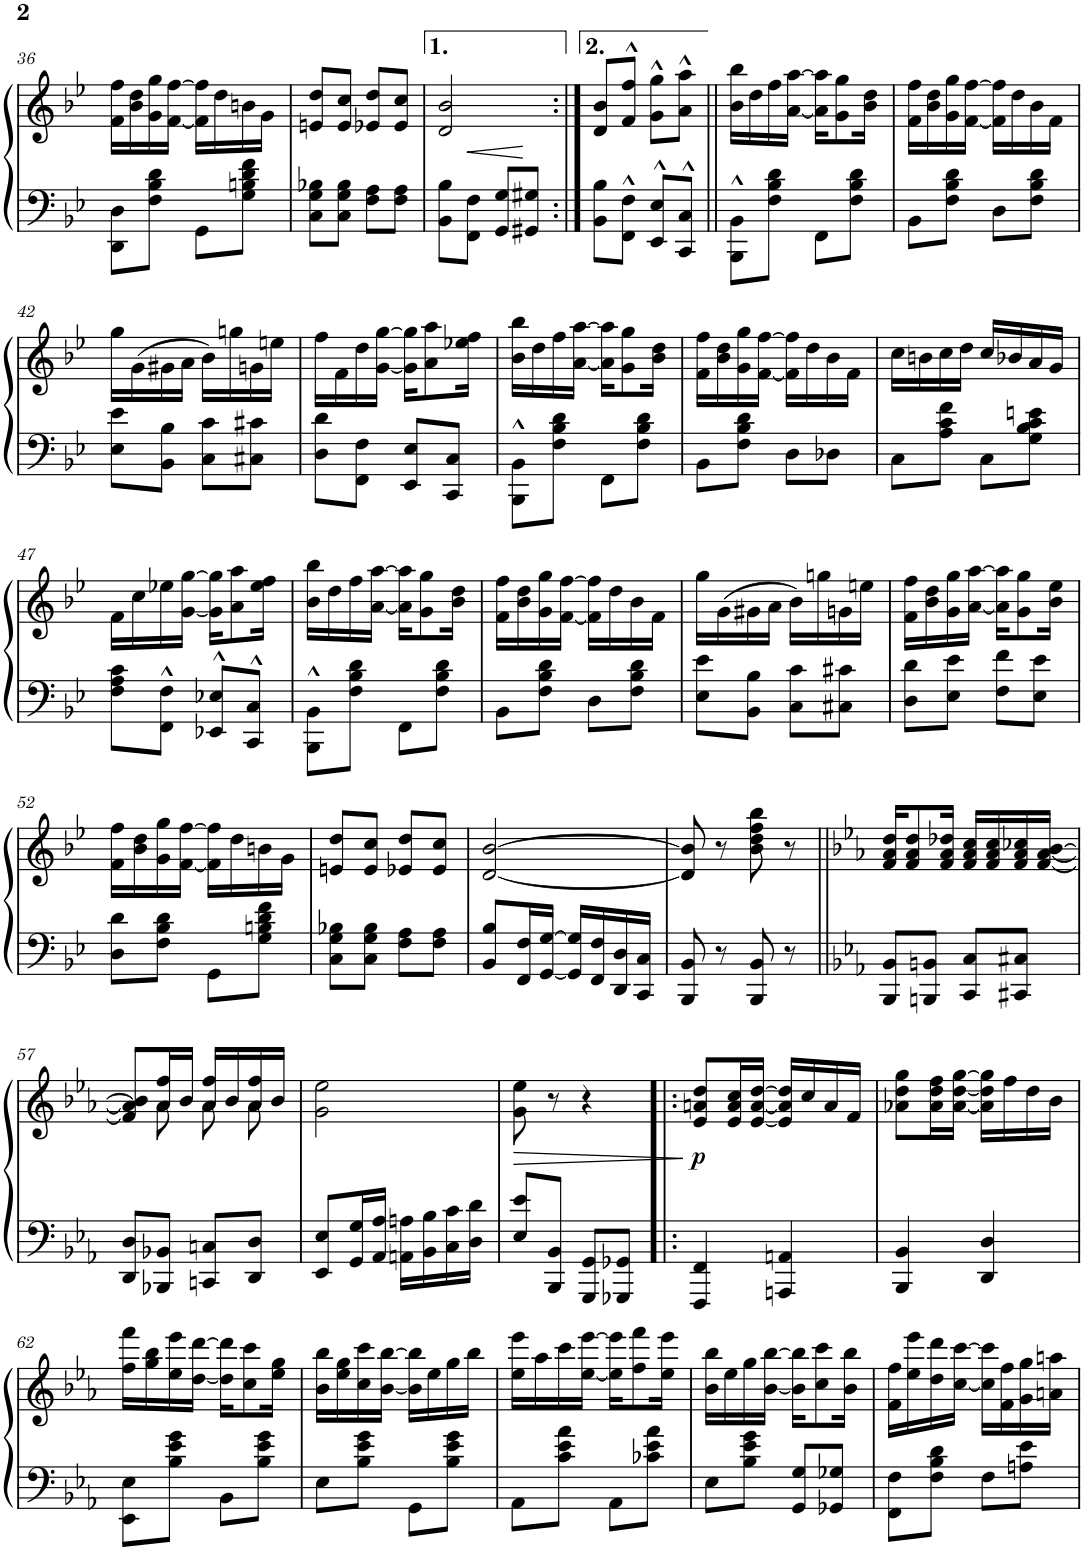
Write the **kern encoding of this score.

**kern	**kern	**dynam
*part1	*part1	*part1
*staff2	*staff1	*staff1/2
*I"Piano	*	*
*I'Pno.	*	*
!!LO:PB:g=z
*clefF4	*clefG2	*
*k[b-e-]	*k[b-e-]	*
*M2/4	*M2/4	*
=36	=36	=36
8DD\ 8D\L	16f\ 16ff\LL	.
.	16b-\ 16dd\	.
8F\ 8B-\ 8d\J	16g\ 16gg\	.
.	[16f\ [16ff\JJ	.
8GG\L	16f\] 16ff\]LL	.
.	16dd\	.
8G\ 8Bn\ 8d\ 8f\J	16bn\	.
.	16g\JJ	.
=37	=37	=37
8C\ 8G\ 8B-X\L	8en/ 8dd/L	.
8C\ 8G\ 8B-\J	8e/ 8cc/J	.
8F\ 8A\L	8e-X/ 8dd/L	.
8F\ 8A\J	8e-/ 8cc/J	.
=38	=38	=38
8BB-\ 8B-\L	2d/ 2b-/	.
8FF\ 8F\J	.	.
8GG/ 8G/L	.	.
8GG#X/ 8G#X/J	.	.
=39:|!	=39:|!	=39:|!
8BB-\ 8B-\L	8d/ 8b-/L	.
8FF\^^ 8F\^^J	8f/^^ 8ff/^^J	.
8EE-/^^ 8E-/^^L	8g\^^ 8gg\^^L	.
8CC/^^ 8C/^^J	8a\^^ 8aa\^^J	.
=40||	=40||	=40||
8BBB-\^^ 8BB-\^^L	16b-\ 16bb-\LL	.
.	16dd\	.
8F\ 8B-\ 8d\J	16ff\	.
.	[16a\ [16aa\JJ	.
8FF\L	16a\] 16aa\]KL	.
.	8g\ 8gg\	.
8F\ 8B-\ 8d\J	.	.
.	16b-\ 16dd\Jk	.
=41	=41	=41
8BB-\L	16f\ 16ff\LL	.
.	16b-\ 16dd\	.
8F\ 8B-\ 8d\J	16g\ 16gg\	.
.	[16f\ [16ff\JJ	.
8D\L	16f\] 16ff\]LL	.
.	16dd\	.
8F\ 8B-\ 8d\J	16b-\	.
.	16f\JJ	.
!!LO:LB:g=z
=42	=42	=42
8E-\ 8e-\L	16gg\LL	.
.	(16g\	.
8BB-\ 8B-\J	16g#X\	.
.	16a\JJ	.
8C\ 8c\L	16b-\LL)	.
.	16ggn\	.
8C#X\ 8c#X\J	16gn\	.
.	16een\JJ	.
=43	=43	=43
8D\ 8d\L	16ff\LL	.
.	16f\	.
8FF\ 8F\J	16dd\	.
.	[16g\ [16gg\JJ	.
8EE-/ 8E-/L	16g\] 16gg\]KL	.
.	8a\ 8aa\	.
8CC/ 8C/J	.	.
.	16ee-X\ 16ff\Jk	.
=44	=44	=44
8BBB-\^^ 8BB-\^^L	16b-\ 16bb-\LL	.
.	16dd\	.
8F\ 8B-\ 8d\J	16ff\	.
.	[16a\ [16aa\JJ	.
8FF\L	16a\] 16aa\]KL	.
.	8g\ 8gg\	.
8F\ 8B-\ 8d\J	.	.
.	16b-\ 16dd\Jk	.
=45	=45	=45
8BB-\L	16f\ 16ff\LL	.
.	16b-\ 16dd\	.
8F\ 8B-\ 8d\J	16g\ 16gg\	.
.	[16f\ [16ff\JJ	.
8D\L	16f\] 16ff\]LL	.
.	16dd\	.
8D-X\J	16b-\	.
.	16f\JJ	.
=46	=46	=46
8C\L	16cc\LL	.
.	16bn\	.
8A\ 8c\ 8f\J	16cc\	.
.	16dd\JJ	.
8C\L	16cc/LL	.
.	16b-X/	.
8G\ 8B-\ 8c\ 8en\J	16a/	.
.	16g/JJ	.
!!LO:LB:g=z
=47	=47	=47
8F\ 8A\ 8c\L	16f\LL	.
.	16cc\	.
8FF\^^ 8F\^^J	16ee-X\	.
.	[16g\ [16gg\JJ	.
8EE-X/^^ 8E-X/^^L	16g\] 16gg\]KL	.
.	8a\ 8aa\	.
8CC/^^ 8C/^^J	.	.
.	16ee-\ 16ff\Jk	.
=48	=48	=48
8BBB-\^^ 8BB-\^^L	16b-\ 16bb-\LL	.
.	16dd\	.
8F\ 8B-\ 8d\J	16ff\	.
.	[16a\ [16aa\JJ	.
8FF\L	16a\] 16aa\]KL	.
.	8g\ 8gg\	.
8F\ 8B-\ 8d\J	.	.
.	16b-\ 16dd\Jk	.
=49	=49	=49
8BB-\L	16f\ 16ff\LL	.
.	16b-\ 16dd\	.
8F\ 8B-\ 8d\J	16g\ 16gg\	.
.	[16f\ [16ff\JJ	.
8D\L	16f\] 16ff\]LL	.
.	16dd\	.
8F\ 8B-\ 8d\J	16b-\	.
.	16f\JJ	.
=50	=50	=50
8E-\ 8e-\L	16gg\LL	.
.	(16g\	.
8BB-\ 8B-\J	16g#X\	.
.	16a\JJ	.
8C\ 8c\L	16b-\LL)	.
.	16ggn\	.
8C#X\ 8c#X\J	16gn\	.
.	16een\JJ	.
=51	=51	=51
8D\ 8d\L	16f\ 16ff\LL	.
.	16b-\ 16dd\	.
8E-\ 8e-\J	16g\ 16gg\	.
.	[16a\ [16aa\JJ	.
8F\ 8f\L	16a\] 16aa\]KL	.
.	8g\ 8gg\	.
8E-\ 8e-\J	.	.
.	16b-\ 16ee-\Jk	.
!!LO:LB:g=z
=52	=52	=52
8D\ 8d\L	16f\ 16ff\LL	.
.	16b-\ 16dd\	.
8F\ 8B-\ 8d\J	16g\ 16gg\	.
.	[16f\ [16ff\JJ	.
8GG\L	16f\] 16ff\]LL	.
.	16dd\	.
8G\ 8Bn\ 8d\ 8f\J	16bn\	.
.	16g\JJ	.
=53	=53	=53
8C\ 8G\ 8B-X\L	8en/ 8dd/L	.
8C\ 8G\ 8B-\J	8e/ 8cc/J	.
8F\ 8A\L	8e-X/ 8dd/L	.
8F\ 8A\J	8e-/ 8cc/J	.
=54	=54	=54
8BB-/ 8B-/L	[2d/ [2b-/	.
16FF/ 16F/L	.	.
[16GG/ [16G/JJ	.	.
16GG/] 16G/]LL	.	.
16FF/ 16F/	.	.
16DD/ 16D/	.	.
16CC/ 16C/JJ	.	.
=55	=55	=55
8BBB-/ 8BB-/	8d/] 8b-/]	.
8r	8r	.
8BBB-/ 8BB-/	8b-\ 8dd\ 8ff\ 8bb-\	.
8r	8r	.
=56||	=56||	=56||
*k[b-e-a-]	*k[b-e-a-]	*
8BBB-/ 8BB-/L	16f/ 16a-/ 16dd/KL	.
.	8f/ 8a-/ 8dd/	.
8BBBn/ 8BBn/J	.	.
.	16f/ 16a-/ 16dd-X/Jk	.
8CC/ 8C/L	16f/ 16a-/ 16cc/LL	.
.	16f/ 16a-/ 16cc/	.
8CC#X/ 8C#X/J	16f/ 16a-/ 16cc-X/	.
.	[<16f/ [<16a-/ [16b-/JJ	.
!!LO:LB:g=z
=57	=57	=57
*	*^	*
8DD/ 8D/L	8f/] 8a-/] 8b-/]L	8ryy	.
8BBB-X/ 8BB-X/J	16a-/ 16ff/L	8a-\	.
.	16b-/JJ	.	.
8CCn/ 8Cn/L	16a-/ 16ff/LL	8a-\	.
.	16b-/	.	.
8DD/ 8D/J	16a-/ 16ff/	8a-\	.
.	16b-/JJ	.	.
*	*v	*v	*
=58	=58	=58
8EE-/ 8E-/L	2g\ 2ee-\	.
16GG/ 16G/L	.	.
16AA-/ 16A-/JJ	.	.
16AAn\ 16An\LL	.	.
16BB-\ 16B-\	.	.
16C\ 16c\	.	.
16D\ 16d\JJ	.	.
=59	=59	=59
!	!	!LO:HP:b
8E-/ 8e-/L	8g\ 8ee-\	>
8BBB-/ 8BB-/J	8r	.
8GGG/ 8GG/L	4r	.
8GGG-X/ 8GG-X/J	.	.
.	.	]
=60!|:	=60!|:	=60!|:
!	!	!LO:DY:b
4FFF/ 4FF/	8e-/ 8an/ 8dd/L	p
.	16e-/ 16a/ 16cc/L	.
.	[16e-/ [16a/ [16dd/JJ	.
4AAAn/ 4AAn/	16e-/] 16a/] 16dd/]LL	.
.	16cc/	.
.	16a/	.
.	16f/JJ	.
=61	=61	=61
4BBB-/ 4BB-/	8a-X\ 8dd\ 8gg\L	.
.	16a-\ 16dd\ 16ff\L	.
.	[16a-\ [<16dd\ [16gg\JJ	.
4DD/ 4D/	16a-\] 16dd\] 16gg\]LL	.
.	16ff\	.
.	16dd\	.
.	16b-\JJ	.
!!LO:LB:g=z
=62	=62	=62
8EE-\ 8E-\L	16ff\ 16fff\LL	.
.	16gg\ 16bb-\	.
8B-\ 8e-\ 8g\J	16ee-\ 16eee-\	.
.	[16dd\ [16ddd\JJ	.
8BB-\L	16dd\] 16ddd\]KL	.
.	8cc\ 8ccc\	.
8B-\ 8e-\ 8g\J	.	.
.	16ee-\ 16gg\Jk	.
=63	=63	=63
8E-\L	16b-\ 16bb-\LL	.
.	16ee-\ 16gg\	.
8B-\ 8e-\ 8g\J	16cc\ 16ccc\	.
.	[16b-\ [16bb-\JJ	.
8GG\L	16b-\] 16bb-\]LL	.
.	16ee-\	.
8B-\ 8e-\ 8g\J	16gg\	.
.	16bb-\JJ	.
=64	=64	=64
8AA-\L	16ee-\ 16eee-\LL	.
.	16aa-\	.
8c\ 8e-\ 8a-\J	16ccc\	.
.	[16ee-\ [16eee-\JJ	.
8AA-\L	16ee-\] 16eee-\]KL	.
.	8ff\ 8fff\	.
8c-X\ 8e-\ 8a-\J	.	.
.	16ee-\ 16eee-\Jk	.
=65	=65	=65
8E-\L	16b-\ 16bb-\LL	.
.	16ee-\	.
8B-\ 8e-\ 8g\J	16gg\	.
.	[16b-\ [16bb-\JJ	.
8GG/ 8G/L	16b-\] 16bb-\]KL	.
.	8cc\ 8ccc\	.
8GG-X/ 8G-X/J	.	.
.	16b-\ 16bb-\Jk	.
=66	=66	=66
8FF\ 8F\L	16f\ 16ff\LL	.
.	16ee-\ 16eee-\	.
8F\ 8B-\ 8d\J	16dd\ 16ddd\	.
.	[16cc\ [16ccc\JJ	.
8F\L	16cc\] 16ccc\]LL	.
.	16f\ 16ff\	.
8An\ 8e-\J	16g\ 16gg\	.
.	16an\ 16aan\JJ	.
=	=	=
*-	*-	*-
